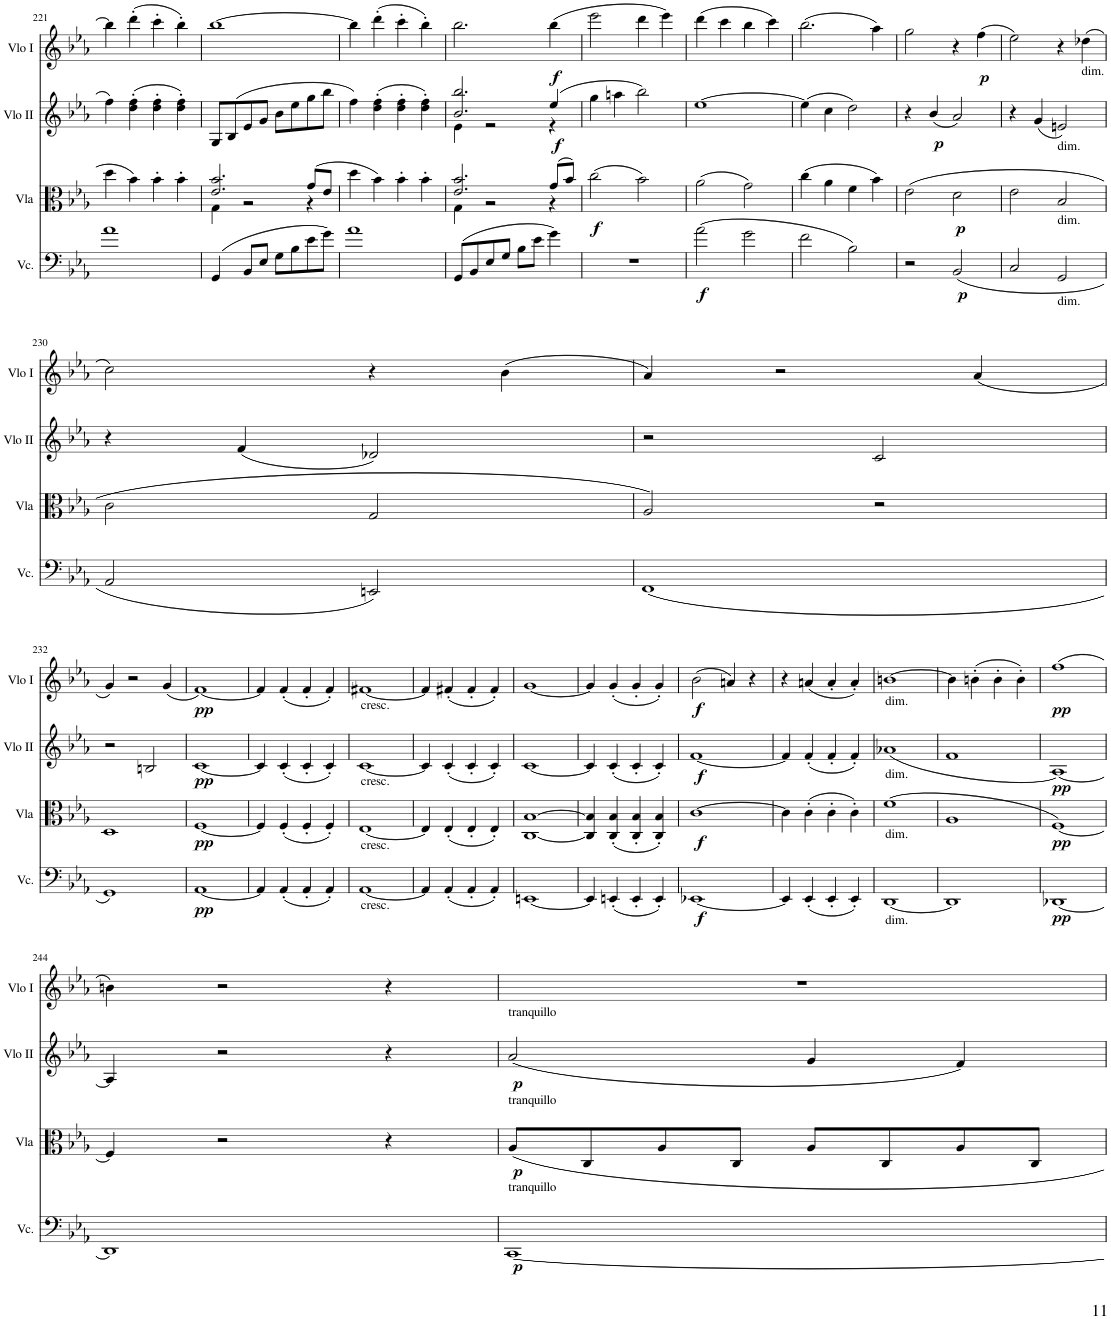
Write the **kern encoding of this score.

**kern	**dynam	**kern	**dynam	**kern	**dynam	**kern	**dynam
*part4	*part4	*part3	*part3	*part2	*part2	*part1	*part1
*staff4	*staff4	*staff3	*staff3	*staff2	*staff2	*staff1	*staff1
*I"Violoncello	*	*I"Viola	*	*I"Violino II	*	*I"Violino I	*
*I'Vc.	*	*I'Vla	*	*I'Vlo II	*	*I'Vlo I	*
!!LO:PB:g=z
*clefF4	*	*clefC3	*	*clefG2	*	*clefG2	*
*k[b-e-a-]	*	*k[b-e-a-]	*	*k[b-e-a-]	*	*k[b-e-a-]	*
*M4/4	*	*M4/4	*	*M4/4	*	*M4/4	*
*met(c)	*	*met(c)	*	*met(c)	*	*met(c)	*
=221	=221	=221	=221	=221	=221	=221	=221
1a-	.	4dd\	.	4ff\	.	4bb-\]	.
.	.	4b-\	.	(4dd\' 4ff\'	.	(4ddd'\	.
.	.	4b-'\	.	4dd\' 4ff\'	.	4ccc'\	.
.	.	4b-'\	.	4dd\' 4ff\')	.	4bb-'\)	.
=222	=222	=222	=222	=222	=222	=222	=222
*	*	*^	*	*	*	*	*
(4GG/	.	2.e-/ 2.b-/	4G\	.	8G/L	.	[1bb-	.
.	.	.	.	.	(8B-/	.	.	.
8BB-/L	.	.	2r	.	8e-/	.	.	.
8E-/J	.	.	.	.	8g/J	.	.	.
8G\L	.	.	.	.	8b-\L	.	.	.
8B-\	.	.	.	.	8ee-\	.	.	.
8e-\	.	(8g/L	4r	.	8gg\	.	.	.
8g\J)	.	8e-/J	.	.	8bb-\J	.	.	.
*	*	*v	*v	*	*	*	*	*
=223	=223	=223	=223	=223	=223	=223	=223
1a-	.	4dd\	.	4ff\)	.	4bb-\]	.
.	.	4b-\)	.	(4dd\' 4ff\'	.	(4ddd'\	.
.	.	4b-'\	.	4dd\' 4ff\'	.	4ccc'\	.
.	.	4b-'\	.	4dd\' 4ff\')	.	4bb-'\)	.
=224	=224	=224	=224	=224	=224	=224	=224
*	*	*^	*	*^	*	*	*
(8GG/L	.	2.e-/ 2.b-/	4G\	.	2.b-/ 2.bb-/	4e-\	.	2.bb-\	.
8BB-/	.	.	.	.	.	.	.	.	.
8E-/	.	.	2r	.	.	2r	.	.	.
8G/J	.	.	.	.	.	.	.	.	.
8B-\L	.	.	.	.	.	.	.	.	.
8e-\J	.	.	.	.	.	.	.	.	.
!	!	!	!	!	!	!	!LO:DY:b	!	!LO:DY:b
4g\)	.	(8g/L	4r	.	(4ee-/	4r	f	(4bb-\	f
.	.	8b-/J)	.	.	.	.	.	.	.
*	*	*v	*v	*	*	*	*	*	*
*	*	*	*	*v	*v	*	*	*
=225	=225	=225	=225	=225	=225	=225	=225
!	!	!	!LO:DY:b	!	!	!	!
1r	.	(2cc\	f	4gg\	.	2eee-\	.
.	.	.	.	4aan\	.	.	.
.	.	2b-\)	.	2bb-\)	.	4ddd\	.
.	.	.	.	.	.	4eee-\)	.
=226	=226	=226	=226	=226	=226	=226	=226
!	!LO:DY:b	!	!	!	!	!	!
(2a-\	f	(2a-\	.	[1ee-	.	(4ddd\	.
.	.	.	.	.	.	4ccc\	.
2g\	.	2g\)	.	.	.	4bb-\	.
.	.	.	.	.	.	4ccc\)	.
=227	=227	=227	=227	=227	=227	=227	=227
2f\	.	(4cc\	.	(4ee-\]	.	(2.bb-\	.
.	.	4a-\	.	4cc\	.	.	.
2B-\)	.	4f\	.	2dd\)	.	.	.
.	.	4b-\)	.	.	.	4aa-\)	.
=228	=228	=228	=228	=228	=228	=228	=228
2r	.	(2e-\	.	4r	.	2gg\	.
!	!	!	!	!	!LO:DY:b	!	!
.	.	.	.	(4b-/	p	.	.
!	!LO:DY:b	!	!LO:DY:b	!	!	!	!
(2BB-/	p	2d\	p	2a-/)	.	4r	.
!	!	!	!	!	!	!	!LO:DY:b
.	.	.	.	.	.	(4ff\	p
=229	=229	=229	=229	=229	=229	=229	=229
2C/	.	2e-\	.	4r	.	2ee-\)	.
.	.	.	.	(4g/	.	.	.
!	!	!	!	!LO:TX:b:t=dim.	!	!	!
!	!	!LO:TX:b:t=dim.	!	!	!	!	!
!LO:TX:b:t=dim.	!	!	!	!	!	!	!
2GG/	.	2B-/	.	2en/)	.	4r	.
!	!	!	!	!	!	!LO:TX:b:t=dim.	!
.	.	.	.	.	.	(4dd-X\	.
!!LO:LB:g=z
=230	=230	=230	=230	=230	=230	=230	=230
2AA-/	.	2c\	.	4r	.	2cc\)	.
.	.	.	.	(4f/	.	.	.
2EEn/)	.	2G/	.	2d-X/)	.	4r	.
.	.	.	.	.	.	(4b-\	.
=231	=231	=231	=231	=231	=231	=231	=231
(1FF	.	2A-/)	.	2r	.	4a-/)	.
.	.	.	.	.	.	2r	.
.	.	2r	.	2c/	.	.	.
.	.	.	.	.	.	(4a-/	.
!!LO:LB:g=z
=232	=232	=232	=232	=232	=232	=232	=232
1GG)	.	1D	.	2r	.	4g/)	.
.	.	.	.	.	.	2r	.
.	.	.	.	2Bn/	.	.	.
.	.	.	.	.	.	(4g/	.
=233	=233	=233	=233	=233	=233	=233	=233
!	!LO:DY:b	!	!LO:DY:b	!	!LO:DY:b	!	!LO:DY:b
[1AA-	pp	[1F	pp	[1c	pp	[1f)	pp
=234	=234	=234	=234	=234	=234	=234	=234
4AA-/]	.	4F/]	.	4c/]	.	4f/]	.
(4AA-'/	.	(4F'/	.	(4c'/	.	(4f'/	.
4AA-'/	.	4F'/	.	4c'/	.	4f'/	.
4AA-'/)	.	4F'/)	.	4c'/)	.	4f'/)	.
=235	=235	=235	=235	=235	=235	=235	=235
!	!	!	!	!	!	!LO:TX:b:t=cresc.	!
!	!	!	!	!LO:TX:b:t=cresc.	!	!	!
!	!	!LO:TX:b:t=cresc.	!	!	!	!	!
!LO:TX:b:t=cresc.	!	!	!	!	!	!	!
[1AA-	.	[1E-	.	[1c	.	[1f#X	.
=236	=236	=236	=236	=236	=236	=236	=236
4AA-/]	.	4E-/]	.	4c/]	.	4f#/]	.
(4AA-'/	.	(4E-'/	.	(4c'/	.	(4f#X'/	.
4AA-'/	.	4E-'/	.	4c'/	.	4f#'/	.
4AA-'/)	.	4E-'/)	.	4c'/)	.	4f#'/)	.
=237	=237	=237	=237	=237	=237	=237	=237
[1EEn	.	[1C [1B-	.	[1c	.	[1g	.
=238	=238	=238	=238	=238	=238	=238	=238
4EE/]	.	4C/] 4B-/]	.	4c/]	.	4g/]	.
(4EEn'/	.	(4C/' 4B-/'	.	(4c'/	.	(4g'/	.
4EE'/	.	4C/' 4B-/'	.	4c'/	.	4g'/	.
4EE'/)	.	4C/' 4B-/')	.	4c'/)	.	4g'/)	.
=239	=239	=239	=239	=239	=239	=239	=239
!	!LO:DY:b	!	!LO:DY:b	!	!LO:DY:b	!	!LO:DY:b
[1EE-X	f	[1c	f	[1f	f	(2b-\	f
.	.	.	.	.	.	4an/)	.
.	.	.	.	.	.	4r	.
=240	=240	=240	=240	=240	=240	=240	=240
4EE-/]	.	4c\]	.	4f/]	.	4r	.
(4EE-'/	.	(4c'\	.	(4f'/	.	(4an/	.
4EE-'/	.	4c'\	.	4f'/	.	4a'/	.
4EE-'/)	.	4c'\)	.	4f'/)	.	4a'/)	.
=241	=241	=241	=241	=241	=241	=241	=241
!	!	!	!	!	!	!LO:TX:b:t=dim.	!
!	!	!	!	!LO:TX:b:t=dim.	!	!	!
!	!	!LO:TX:b:t=dim.	!	!	!	!	!
!LO:TX:b:t=dim.	!	!	!	!	!	!	!
[1DD	.	(1f	.	(1a-X	.	[1bn	.
=242	=242	=242	=242	=242	=242	=242	=242
1DD]	.	1A-	.	1f	.	4b\]	.
.	.	.	.	.	.	(4bn'\	.
.	.	.	.	.	.	4b'\	.
.	.	.	.	.	.	4b'\)	.
=243	=243	=243	=243	=243	=243	=243	=243
!	!LO:DY:b	!	!LO:DY:b	!	!LO:DY:b	!	!LO:DY:b
[1DD-X	pp	[1F)	pp	[1A-)	pp	(1ff	pp
!!LO:LB:g=z
=244	=244	=244	=244	=244	=244	=244	=244
1DD-]	.	4F/]	.	4A-/]	.	4bn\)	.
.	.	2r	.	2r	.	2r	.
.	.	4r	.	4r	.	4r	.
=245	=245	=245	=245	=245	=245	=245	=245
!	!	!	!	!LO:TX:a:t=tranquillo	!	!	!
!	!	!LO:TX:a:t=tranquillo	!	!	!	!	!
!LO:TX:a:t=tranquillo	!	!	!	!	!	!	!
!	!LO:DY:b	!	!LO:DY:b	!	!LO:DY:b	!	!
[1CC	p	8A-/L	p	(2a-/	p	1r	.
.	.	8C/	.	.	.	.	.
.	.	8A-/	.	.	.	.	.
.	.	8C/J	.	.	.	.	.
.	.	8A-/L	.	4g/	.	.	.
.	.	8C/	.	.	.	.	.
.	.	8A-/	.	4f/)	.	.	.
.	.	8C/J	.	.	.	.	.
=	=	=	=	=	=	=	=
*-	*-	*-	*-	*-	*-	*-	*-
